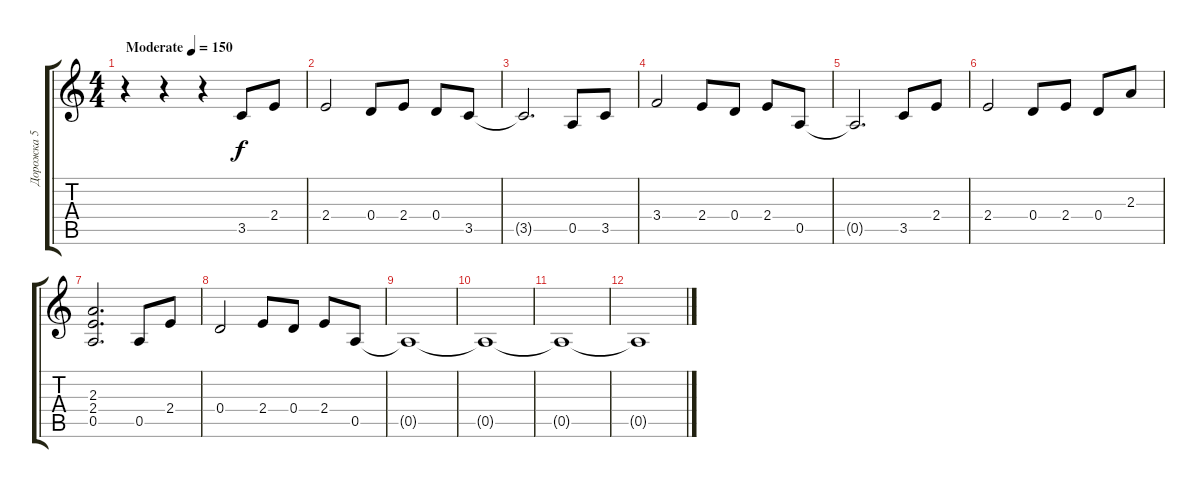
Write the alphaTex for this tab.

\track ("Дорожка 5" "Дорожка 5") {instrument distortionguitar}
\staff {score tabs}
\tuning (E4 B3 G3 D3 A2 E2) {hide}
\ts (4 4)
\tempo (150 "Moderate")
\clef g2
\ks c
r.4{dy f instrument distortionguitar} r.4 r.4 3.5.8 2.4.8 |
2.4.2 0.4.8 2.4.8 0.4.8 3.5.8 |
3.5{t}.2{d} 0.5.8 3.5.8 |
3.4.2 2.4.8 0.4.8 2.4.8 0.5.8 |
0.5{t}.2{d} 3.5.8 2.4.8 |
2.4.2 0.4.8 2.4.8 0.4.8 2.3.8 |
(2.3 2.4 0.5).2{d} 0.5.8 2.4.8 |
0.4.2 2.4.8 0.4.8 2.4.8 0.5.8 |
0.5{t}.1 |
0.5{t}.1 |
0.5{t}.1 |
0.5{t}.1
